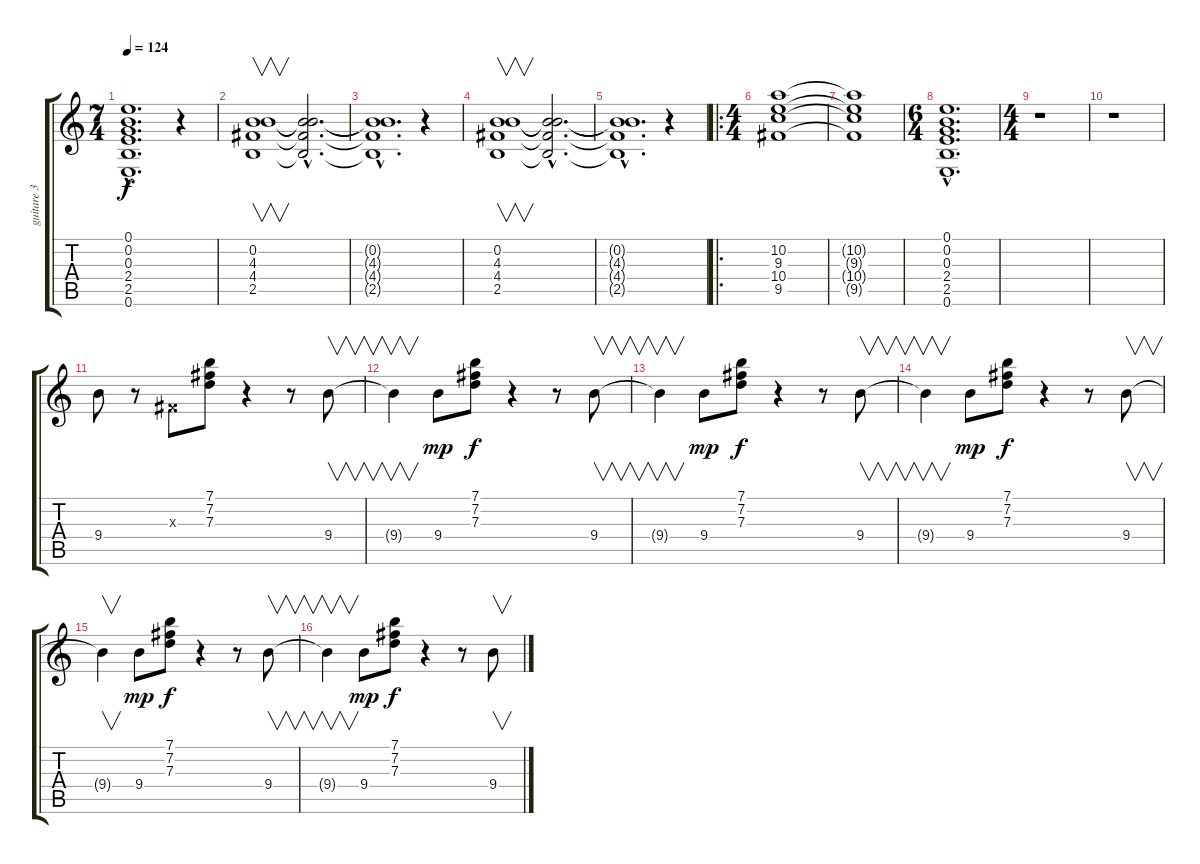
\track ("guitare 3" "guitare 3") {instrument acousticguitarnylon}
\staff {score tabs}
\tuning (E4 B3 G3 D3 A2 E2) {hide}
\ts (7 4)
\tempo 124
\clef g2
\ks c
(0.1{hac t} 0.2{hac t} 0.3{hac t} 2.4{hac t} 2.5{hac t} 0.6{hac t}).1{d dy f} r.4 |
(0.2 4.3 4.4 2.5).1{v} (0.2{hac t} 4.3{hac t} 4.4{hac t} 2.5{hac t}).2{d} |
(0.2{hac t} 4.3{hac t} 4.4{hac t} 2.5{hac t}).1{d} r.4 |
(0.2 4.3 4.4 2.5).1{v} (0.2{hac t} 4.3{hac t} 4.4{hac t} 2.5{hac t}).2{d} |
(0.2{hac t} 4.3{hac t} 4.4{hac t} 2.5{hac t}).1{d} r.4 |
\ro
\ts (4 4)
(10.2 9.3 10.4 9.5).1 |
(10.2{t} 9.3{t} 10.4{t} 9.5{t}).1 |
\ts (6 4)
(0.1{hac} 0.2{hac} 0.3{hac} 2.4{hac} 2.5{hac} 0.6{hac}).1{d} |
\ts (4 4)
r.1 |
r.1 |
9.4.8 r.8 -1.3{x}.8 (7.1 7.2 7.3).8 r.4 r.8 9.4.8{v} |
9.4{t}.4{v} 9.4.8{dy mp} (7.1 7.2 7.3).8{dy f} r.4 r.8 9.4.8{v} |
9.4{t}.4{v} 9.4.8{dy mp} (7.1 7.2 7.3).8{dy f} r.4 r.8 9.4.8{v} |
9.4{t}.4{v} 9.4.8{dy mp} (7.1 7.2 7.3).8{dy f} r.4 r.8 9.4.8{v} |
9.4{t}.4{v} 9.4.8{dy mp} (7.1 7.2 7.3).8{dy f} r.4 r.8 9.4.8{v} |
9.4{t}.4{v} 9.4.8{dy mp} (7.1 7.2 7.3).8{dy f} r.4 r.8 9.4.8{v}
